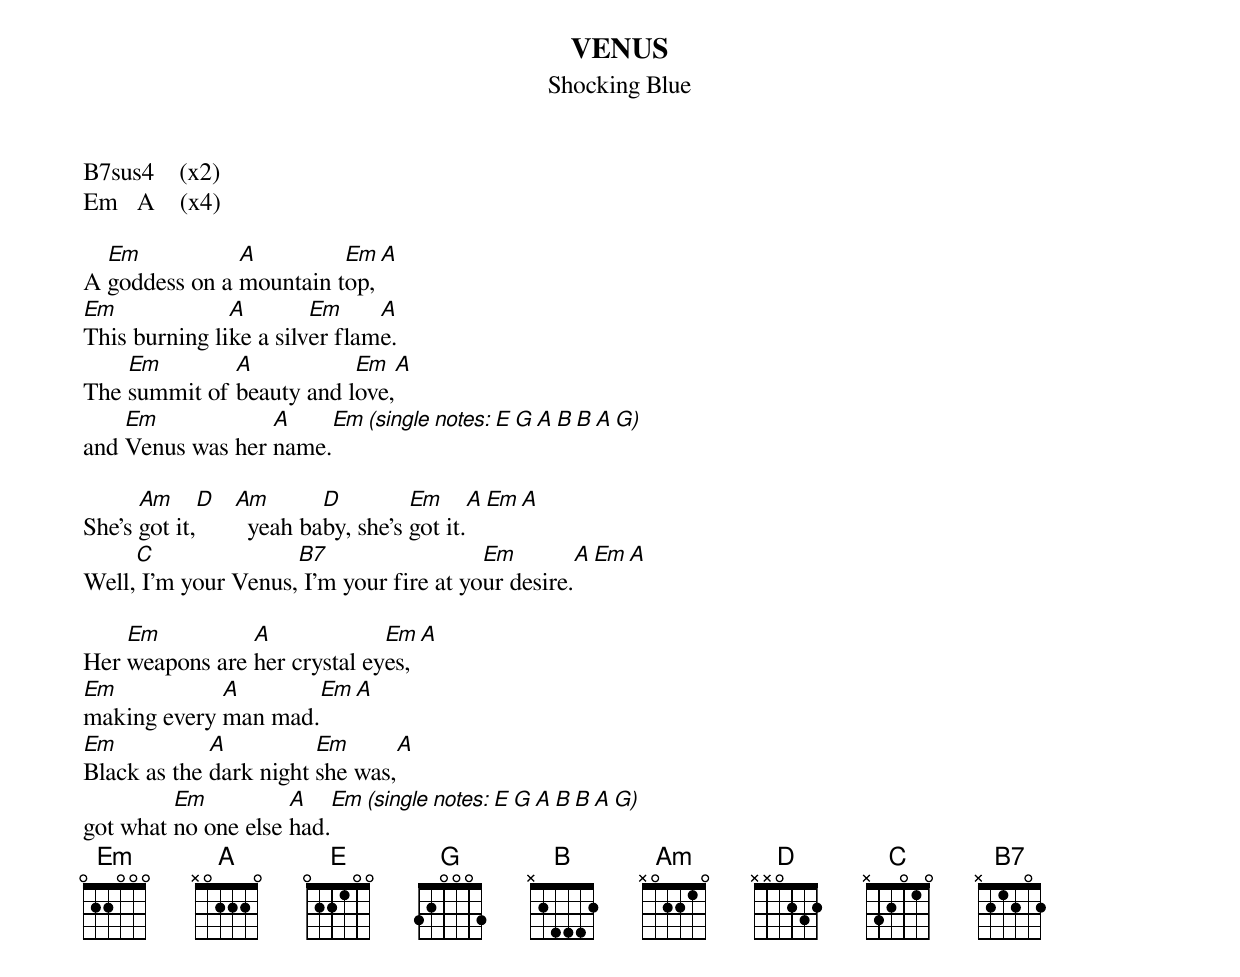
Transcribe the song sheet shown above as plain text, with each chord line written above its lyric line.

VENUS
Shocking Blue

B7sus4    (x2)
Em   A    (x4)

  Em           A         Em     A
A goddess on a mountain top,
Em             A        Em     A
This burning like a silver flame.
    Em        A           Em    A
The summit of beauty and love,
    Em            A      Em  (single notes: E G A B B A G)
and Venus was her name.

      Am     D  Am       D         Em      A  Em  A
She's got it,     yeah baby, she's got it.
     C               B7                  Em        A  Em  A
Well, I'm your Venus, I'm your fire at your desire.

    Em          A             Em     A
Her weapons are her crystal eyes,
Em           A        Em      A
making every man mad.
Em           A          Em      A
Black as the dark night she was,
         Em          A      Em  (single notes: E G A B B A G)
got what no one else had.
